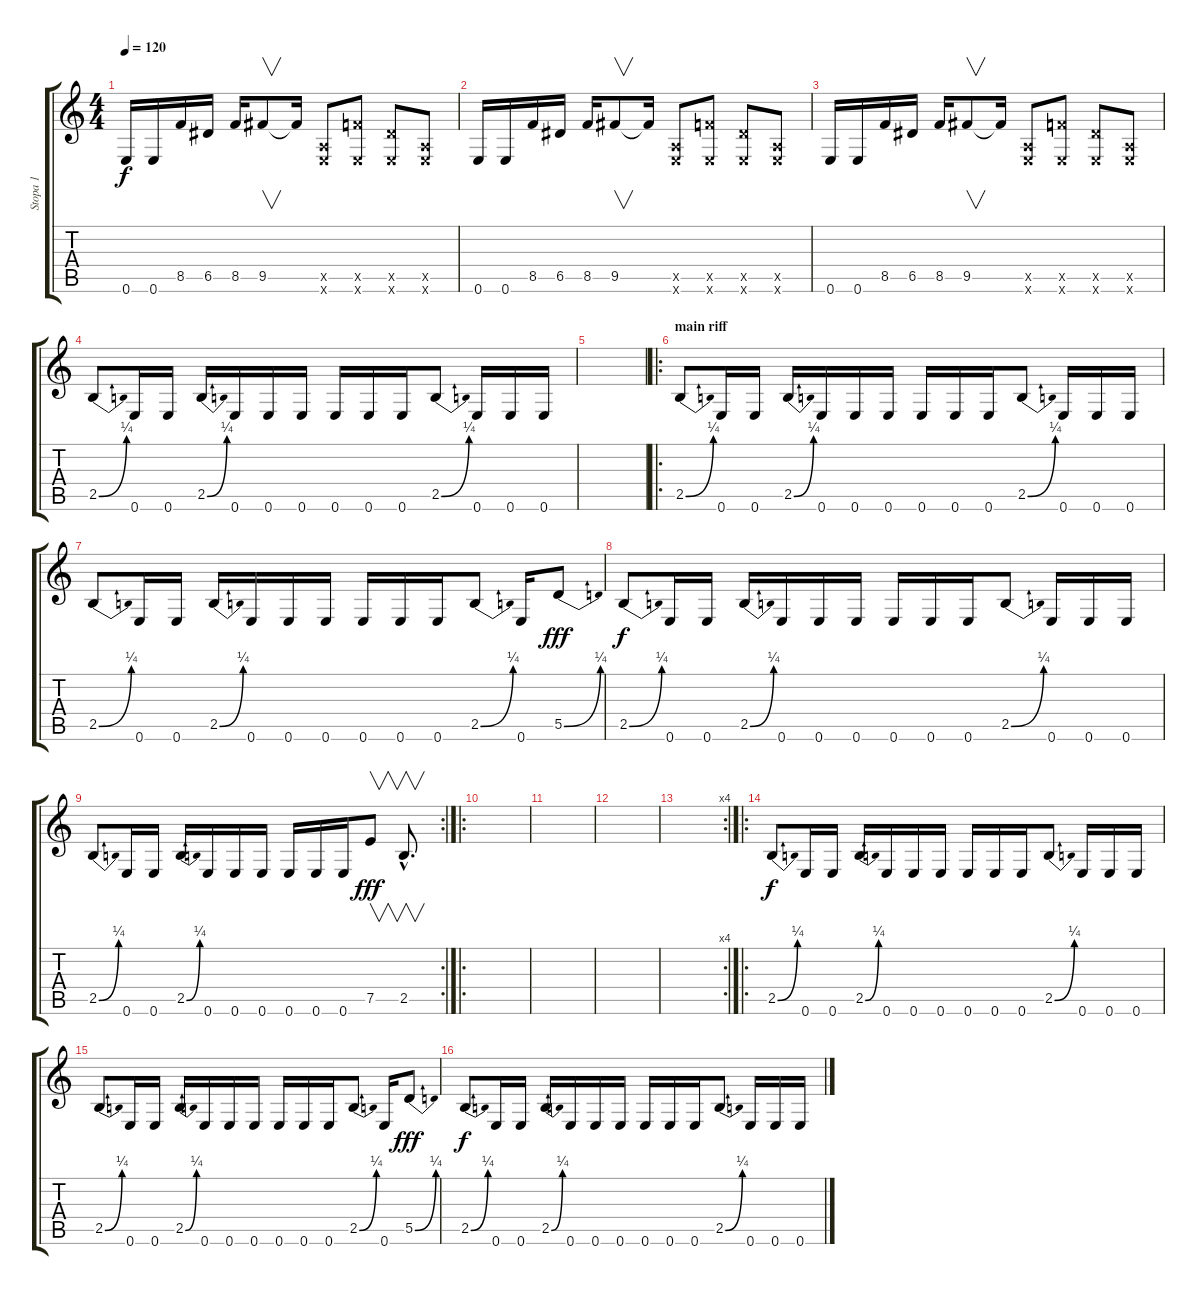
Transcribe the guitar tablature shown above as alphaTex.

\track ("Stopa 1" "Stopa 1") {instrument distortionguitar}
\staff {score tabs}
\tuning (E4 B3 G3 D3 A2 E2) {hide}
\ts (4 4)
\tempo 120
\clef g2
\ks c
0.6.16{dy f volume 10 instrument distortionguitar} 0.6.16 8.5.16 6.5.16 8.5.16 9.5.8{v} 9.5{t}.16 (0.5{x} 0.6{x}).8 (8.5{x} 0.6{x}).8 (6.5{x} 0.6{x}).8 (0.5{x} 0.6{x}).8 |
0.6.16{volume 11} 0.6.16 8.5.16 6.5.16 8.5.16 9.5.8{v} 9.5{t}.16 (0.5{x} 0.6{x}).8 (8.5{x} 0.6{x}).8 (6.5{x} 0.6{x}).8 (0.5{x} 0.6{x}).8 |
0.6.16{volume 12} 0.6.16 8.5.16 6.5.16 8.5.16 9.5.8{v} 9.5{t}.16 (0.5{x} 0.6{x}).8 (8.5{x} 0.6{x}).8 (6.5{x} 0.6{x}).8 (0.5{x} 0.6{x}).8 |
2.5{be (bend 0 0 60 1)}.8{volume 16} 0.6.16 0.6.16 2.5{be (bend 0 0 60 1)}.16 0.6.16 0.6.16 0.6.16 0.6.16 0.6.16 0.6.16 2.5{be (bend 0 0 60 1)}.8 0.6.16 0.6.16 0.6.16 |
|
\ro
\section ("" "main riff")
2.5{be (bend 0 0 60 1)}.8 0.6.16 0.6.16 2.5{be (bend 0 0 60 1)}.16 0.6.16 0.6.16 0.6.16 0.6.16 0.6.16 0.6.16 2.5{be (bend 0 0 60 1)}.8 0.6.16 0.6.16 0.6.16 |
2.5{be (bend 0 0 60 1)}.8 0.6.16 0.6.16 2.5{be (bend 0 0 60 1)}.16 0.6.16 0.6.16 0.6.16 0.6.16 0.6.16 0.6.16 2.5{be (bend 0 0 60 1)}.8 0.6.16 5.5{be (bend 0 0 60 1)}.8{dy fff} |
2.5{be (bend 0 0 60 1)}.8{dy f} 0.6.16 0.6.16 2.5{be (bend 0 0 60 1)}.16 0.6.16 0.6.16 0.6.16 0.6.16 0.6.16 0.6.16 2.5{be (bend 0 0 60 1)}.8 0.6.16 0.6.16 0.6.16 |
\rc 2
2.5{be (bend 0 0 60 1)}.8 0.6.16 0.6.16 2.5{be (bend 0 0 60 1)}.16 0.6.16 0.6.16 0.6.16 0.6.16 0.6.16 0.6.16 7.5.8{v dy fff} 2.5{hac}.8{v d} |
\ro
|
|
|
\rc 4
|
\ro
2.5{be (bend 0 0 60 1)}.8{dy f} 0.6.16 0.6.16 2.5{be (bend 0 0 60 1)}.16 0.6.16 0.6.16 0.6.16 0.6.16 0.6.16 0.6.16 2.5{be (bend 0 0 60 1)}.8 0.6.16 0.6.16 0.6.16 |
2.5{be (bend 0 0 60 1)}.8 0.6.16 0.6.16 2.5{be (bend 0 0 60 1)}.16 0.6.16 0.6.16 0.6.16 0.6.16 0.6.16 0.6.16 2.5{be (bend 0 0 60 1)}.8 0.6.16 5.5{be (bend 0 0 60 1)}.8{dy fff} |
2.5{be (bend 0 0 60 1)}.8{dy f} 0.6.16 0.6.16 2.5{be (bend 0 0 60 1)}.16 0.6.16 0.6.16 0.6.16 0.6.16 0.6.16 0.6.16 2.5{be (bend 0 0 60 1)}.8 0.6.16 0.6.16 0.6.16
